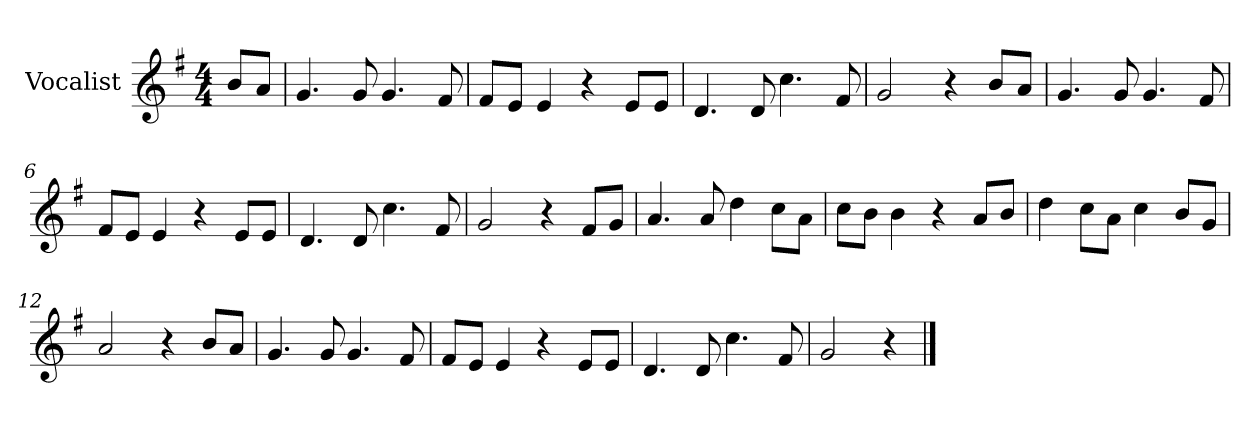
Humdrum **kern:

**kern
*part1
*staff1
*I"Vocalist
*k[f#]
*G:
*M4/4
=
8bL
8aJ
=1
4.g
8g
4.g
8f#
=2
8f#L
8eJ
4e
4r
8eL
8eJ
=3
4.d
8d
4.cc
8f#
=4
2g
4r
8bL
8aJ
=5
4.g
8g
4.g
8f#
=6
8f#L
8eJ
4e
4r
8eL
8eJ
=7
4.d
8d
4.cc
8f#
=8
2g
4r
8f#L
8gJ
=9
4.a
8a
4dd
8ccL
8aJ
=10
8ccL
8bJ
4b
4r
8aL
8bJ
=11
4dd
8ccL
8aJ
4cc
8bL
8gJ
=12
2a
4r
8bL
8aJ
=13
4.g
8g
4.g
8f#
=14
8f#L
8eJ
4e
4r
8eL
8eJ
=15
4.d
8d
4.cc
8f#
=16
2g
4r
==
*-
